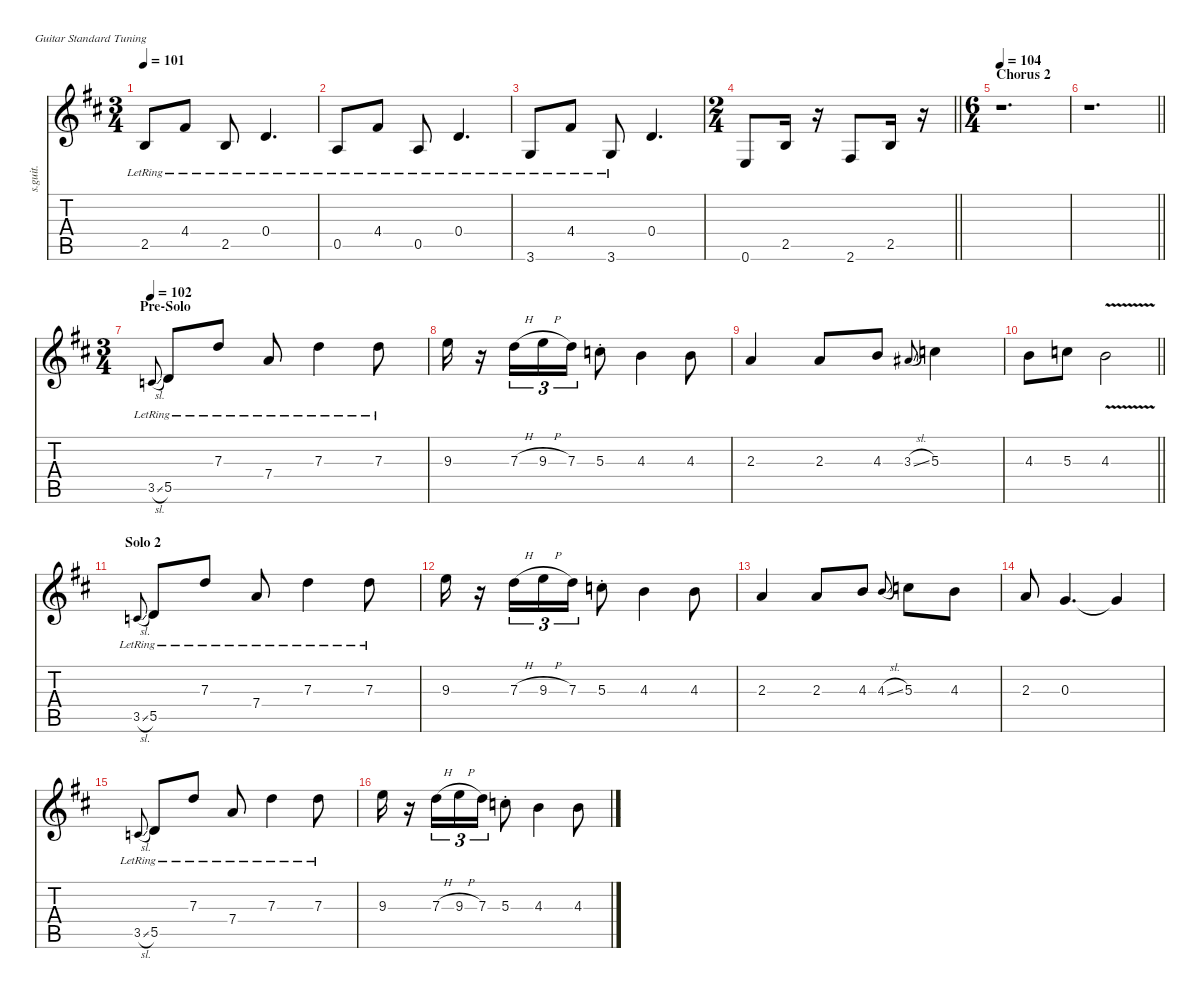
\defaultSystemsLayout 4
\hideDynamics
\bracketExtendMode nobrackets
\otherSystemsTrackNameOrientation horizontal
\track ("Guitar 2" "s.guit.") {defaultSystemsLayout 32 instrument electricguitarclean}
\staff {score tabs}
\tuning (E4 B3 G3 D3 A2 E2)
\ts (3 4)
\tempo 101
\clef g2
\ks bminor
2.5{lr acc forcenatural}.8{dy f beam Up} 4.4{lr acc #}.8{beam Up} 2.5{lr acc forcenatural}.8{beam Up} 0.4{lr acc forcenatural}.4{d beam Up} |
0.5{lr acc forcenatural}.8{beam Up} 4.4{lr acc #}.8{beam Up} 0.5{lr acc forcenatural}.8{beam Up} 0.4{lr acc forcenatural}.4{d beam Up} |
3.6{lr acc forcenatural}.8{beam Up} 4.4{lr acc #}.8{beam Up} 3.6{lr acc forcenatural}.8{beam Up} 0.4{acc forcenatural}.4{d beam Up} |
\ts (2 4)
\beaming (8 2 2)
\barLineRight lightlight
0.6{acc forcenatural}.8{beam Up} 2.5{acc forcenatural}.16{beam Up} r.16{beam Up} 2.6{acc #}.8{beam Up} 2.5{acc forcenatural}.16{beam Up} r.16{beam Up} |
\ts (6 4)
\beaming (8 6 6)
\section ("" "Chorus 2")
\tempo 104
r.1{d beam Down} |
\barLineRight lightlight
r.1{d beam Down} |
\ts (3 4)
\beaming (8 2 2 2)
\section ("" "Pre-Solo")
\tempo 102
3.5{sl lr acc forcenatural}.8{gr onbeat dy mf beam Up} 5.5{lr acc forcenatural}.8{dy f beam Up} 7.3{lr acc forcenatural}.8{beam Up} 7.4{lr acc forcenatural}.8{beam Up} 7.3{lr acc forcenatural}.4{beam Down} 7.3{lr acc forcenatural}.8{beam Down} |
9.3{acc forcenatural}.16{beam Down} r.16{beam Down} 7.3{h acc forcenatural}.16{tu (3 2) beam Down} 9.3{h acc forcenatural}.16{tu (3 2) beam Down} 7.3{acc forcenatural}.16{tu (3 2) beam Down} 5.3{st acc forcenatural}.8{beam Down} 4.3{acc forcenatural}.4{beam Down} 4.3{acc forcenatural}.8{beam Down} |
2.3{acc forcenatural}.4{beam Up} 2.3{acc forcenatural}.8{beam Up} 4.3{acc forcenatural}.8{beam Up} 3.3{sl acc #}.8{gr onbeat dy mf beam Up} 5.3{acc forcenatural}.4{dy f beam Down} |
\barLineRight lightlight
4.3{acc forcenatural}.8{beam Down} 5.3{acc forcenatural}.8{beam Down} 4.3{v acc forcenatural}.2{beam Down} |
\section ("" "Solo 2")
3.5{sl lr acc forcenatural}.8{gr onbeat dy mf beam Up} 5.5{lr acc forcenatural}.8{dy f beam Up} 7.3{lr acc forcenatural}.8{beam Up} 7.4{lr acc forcenatural}.8{beam Up} 7.3{lr acc forcenatural}.4{beam Down} 7.3{lr acc forcenatural}.8{beam Down} |
9.3{acc forcenatural}.16{beam Down} r.16{beam Down} 7.3{h acc forcenatural}.16{tu (3 2) beam Down} 9.3{h acc forcenatural}.16{tu (3 2) beam Down} 7.3{acc forcenatural}.16{tu (3 2) beam Down} 5.3{st acc forcenatural}.8{beam Down} 4.3{acc forcenatural}.4{beam Down} 4.3{acc forcenatural}.8{beam Down} |
2.3{acc forcenatural}.4{beam Up} 2.3{acc forcenatural}.8{beam Up} 4.3{acc forcenatural}.8{beam Up} 4.3{sl acc forcenatural}.8{gr onbeat dy mf beam Up} 5.3{acc forcenatural}.8{dy f beam Down} 4.3{acc forcenatural}.8{beam Down} |
2.3{acc forcenatural}.8{beam Up} 0.3{acc forcenatural}.4{d beam Up} 0.3{t acc forcenatural}.4{beam Up} |
3.5{sl lr acc forcenatural}.8{gr onbeat dy mf beam Up} 5.5{lr acc forcenatural}.8{dy f beam Up} 7.3{lr acc forcenatural}.8{beam Up} 7.4{lr acc forcenatural}.8{beam Up} 7.3{lr acc forcenatural}.4{beam Down} 7.3{lr acc forcenatural}.8{beam Down} |
9.3{acc forcenatural}.16{beam Down} r.16{beam Down} 7.3{h acc forcenatural}.16{tu (3 2) beam Down} 9.3{h acc forcenatural}.16{tu (3 2) beam Down} 7.3{acc forcenatural}.16{tu (3 2) beam Down} 5.3{st acc forcenatural}.8{beam Down} 4.3{acc forcenatural}.4{beam Down} 4.3{acc forcenatural}.8{beam Down}
